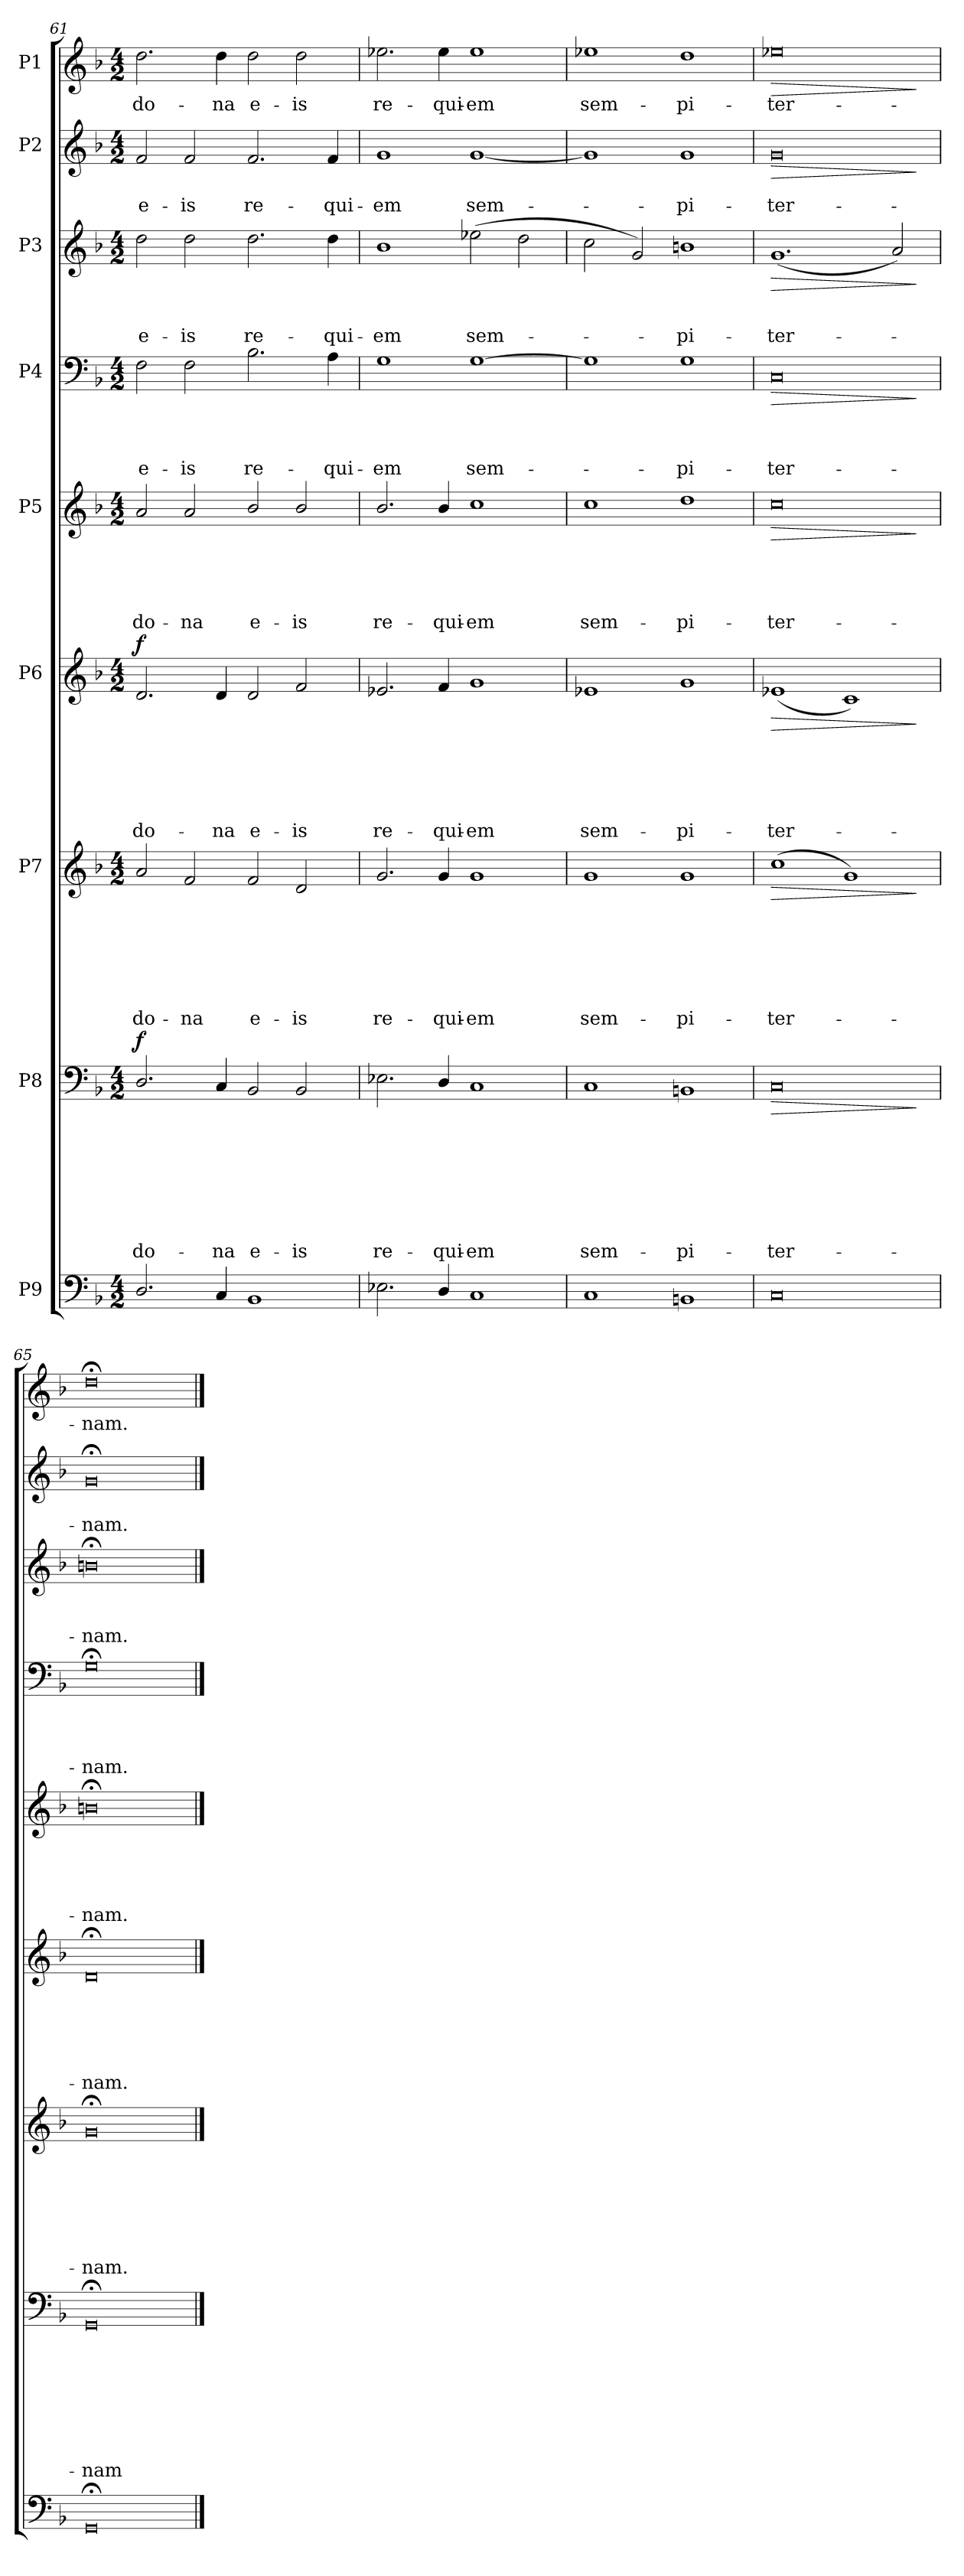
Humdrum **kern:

**kern	**kern	**text	**text	**text	**text	**text	**text	**text	**text	**dynam	**kern	**text	**text	**text	**text	**text	**text	**text	**dynam	**kern	**text	**text	**text	**text	**text	**text	**dynam	**kern	**text	**text	**text	**text	**text	**dynam	**kern	**text	**text	**text	**text	**dynam	**kern	**text	**text	**text	**dynam	**kern	**text	**text	**dynam	**kern	**text	**dynam
*part9	*part8	*part8	*part8	*part8	*part8	*part8	*part8	*part8	*part8	*part8	*part7	*part7	*part7	*part7	*part7	*part7	*part7	*part7	*part7	*part6	*part6	*part6	*part6	*part6	*part6	*part6	*part6	*part5	*part5	*part5	*part5	*part5	*part5	*part5	*part4	*part4	*part4	*part4	*part4	*part4	*part3	*part3	*part3	*part3	*part3	*part2	*part2	*part2	*part2	*part1	*part1	*part1
*staff9	*staff8	*staff8	*staff8	*staff8	*staff8	*staff8	*staff8	*staff8	*staff8	*staff8	*staff7	*staff7	*staff7	*staff7	*staff7	*staff7	*staff7	*staff7	*staff7	*staff6	*staff6	*staff6	*staff6	*staff6	*staff6	*staff6	*staff6	*staff5	*staff5	*staff5	*staff5	*staff5	*staff5	*staff5	*staff4	*staff4	*staff4	*staff4	*staff4	*staff4	*staff3	*staff3	*staff3	*staff3	*staff3	*staff2	*staff2	*staff2	*staff2	*staff1	*staff1	*staff1
*I"P9	*I"P8	*	*	*	*	*	*	*	*	*	*I"P7	*	*	*	*	*	*	*	*	*I"P6	*	*	*	*	*	*	*	*I"P5	*	*	*	*	*	*	*I"P4	*	*	*	*	*	*I"P3	*	*	*	*	*I"P2	*	*	*	*I"P1	*	*
*clefF4	*clefF4	*	*	*	*	*	*	*	*	*	*clefG2	*	*	*	*	*	*	*	*	*clefG2	*	*	*	*	*	*	*	*clefG2	*	*	*	*	*	*	*clefF4	*	*	*	*	*	*clefG2	*	*	*	*	*clefG2	*	*	*	*clefG2	*	*
*	*	*	*	*	*	*	*	*	*	*	*ITrd7c12	*	*	*	*	*	*	*	*	*	*	*	*	*	*	*	*	*	*	*	*	*	*	*	*	*	*	*	*	*	*ITrd7c12	*	*	*	*	*	*	*	*	*	*	*
*k[b-]	*k[b-]	*	*	*	*	*	*	*	*	*	*k[b-]	*	*	*	*	*	*	*	*	*k[b-]	*	*	*	*	*	*	*	*k[b-]	*	*	*	*	*	*	*k[b-]	*	*	*	*	*	*k[b-]	*	*	*	*	*k[b-]	*	*	*	*k[b-]	*	*
*F:	*F:	*	*	*	*	*	*	*	*	*	*F:	*	*	*	*	*	*	*	*	*F:	*	*	*	*	*	*	*	*F:	*	*	*	*	*	*	*F:	*	*	*	*	*	*F:	*	*	*	*	*F:	*	*	*	*F:	*	*
*M4/2	*M4/2	*	*	*	*	*	*	*	*	*	*M4/2	*	*	*	*	*	*	*	*	*M4/2	*	*	*	*	*	*	*	*M4/2	*	*	*	*	*	*	*M4/2	*	*	*	*	*	*M4/2	*	*	*	*	*M4/2	*	*	*	*M4/2	*	*
=61	=61	=61	=61	=61	=61	=61	=61	=61	=61	=61	=61	=61	=61	=61	=61	=61	=61	=61	=61	=61	=61	=61	=61	=61	=61	=61	=61	=61	=61	=61	=61	=61	=61	=61	=61	=61	=61	=61	=61	=61	=61	=61	=61	=61	=61	=61	=61	=61	=61	=61	=61	=61
*^	*	*	*	*	*	*	*	*	*	*	*	*	*	*	*	*	*	*	*	*	*	*	*	*	*	*	*	*	*	*	*	*	*	*	*	*	*	*	*	*	*	*	*	*	*	*	*	*	*	*	*	*
*	*^	*	*	*	*	*	*	*	*	*	*	*	*	*	*	*	*	*	*	*	*	*	*	*	*	*	*	*	*	*	*	*	*	*	*	*	*	*	*	*	*	*	*	*	*	*	*	*	*	*	*	*	*
!	!	!	!	!	!	!	!	!	!	!	!LO:LY:b	!LO:DY:a	!	!	!	!	!	!	!	!LO:LY:b	!	!	!	!	!	!	!	!LO:LY:b	!LO:DY:a	!	!	!	!	!	!LO:LY:b	!	!	!	!	!	!LO:LY:b	!	!	!	!	!LO:LY:b	!	!	!	!LO:LY:b	!	!	!LO:LY:b	!
2.D/	0ryy	0ryy	2.D/	.	.	.	.	.	.	.	do-	f	2A/	.	.	.	.	.	.	do-	.	2.d/	.	.	.	.	.	do-	f	2a/	.	.	.	.	do-	.	2F\	.	.	.	e-	.	2d\	.	.	e-	.	2f/	.	e-	.	2.dd\	do-	.
!	!	!	!	!	!	!	!	!	!	!	!	!	!	!	!	!	!	!	!	!LO:LY:b	!	!	!	!	!	!	!	!	!	!	!	!	!	!	!LO:LY:b	!	!	!	!	!	!LO:LY:b	!	!	!	!	!LO:LY:b	!	!	!	!LO:LY:b	!	!	!	!
.	.	.	.	.	.	.	.	.	.	.	.	.	2F/	.	.	.	.	.	.	-na	.	.	.	.	.	.	.	.	.	2a/	.	.	.	.	-na	.	2F\	.	.	.	-is	.	2d\	.	.	-is	.	2f/	.	-is	.	.	.	.
!	!	!	!	!	!	!	!	!	!	!	!LO:LY:b	!	!	!	!	!	!	!	!	!	!	!	!	!	!	!	!	!LO:LY:b	!	!	!	!	!	!	!	!	!	!	!	!	!	!	!	!	!	!	!	!	!	!	!	!	!LO:LY:b	!
4C/	.	.	4C/	.	.	.	.	.	.	.	-na	.	.	.	.	.	.	.	.	.	.	4d/	.	.	.	.	.	-na	.	.	.	.	.	.	.	.	.	.	.	.	.	.	.	.	.	.	.	.	.	.	.	4dd\	-na	.
!	!	!	!	!	!	!	!	!	!	!	!LO:LY:b	!	!	!	!	!	!	!	!	!LO:LY:b	!	!	!	!	!	!	!	!LO:LY:b	!	!	!	!	!	!	!LO:LY:b	!	!	!	!	!	!LO:LY:b	!	!	!	!	!LO:LY:b	!	!	!	!LO:LY:b	!	!	!LO:LY:b	!
1BB-	.	.	2BB-/	.	.	.	.	.	.	.	e-	.	2F/	.	.	.	.	.	.	e-	.	2d/	.	.	.	.	.	e-	.	2b-/	.	.	.	.	e-	.	2.B-\	.	.	.	re-	.	2.d\	.	.	re-	.	2.f/	.	re-	.	2dd\	e-	.
!	!	!	!	!	!	!	!	!	!	!	!LO:LY:b	!	!	!	!	!	!	!	!	!LO:LY:b	!	!	!	!	!	!	!	!LO:LY:b	!	!	!	!	!	!	!LO:LY:b	!	!	!	!	!	!	!	!	!	!	!	!	!	!	!	!	!	!LO:LY:b	!
.	.	.	2BB-/	.	.	.	.	.	.	.	-is	.	2D/	.	.	.	.	.	.	-is	.	2f/	.	.	.	.	.	-is	.	2b-/	.	.	.	.	-is	.	.	.	.	.	.	.	.	.	.	.	.	.	.	.	.	2dd\	-is	.
!	!	!	!	!	!	!	!	!	!	!	!	!	!	!	!	!	!	!	!	!	!	!	!	!	!	!	!	!	!	!	!	!	!	!	!	!	!	!	!	!	!LO:LY:b	!	!	!	!	!LO:LY:b	!	!	!	!LO:LY:b	!	!	!	!
.	.	.	.	.	.	.	.	.	.	.	.	.	.	.	.	.	.	.	.	.	.	.	.	.	.	.	.	.	.	.	.	.	.	.	.	.	4A\	.	.	.	-qui-	.	4d\	.	.	-qui-	.	4f/	.	-qui-	.	.	.	.
=62	=62	=62	=62	=62	=62	=62	=62	=62	=62	=62	=62	=62	=62	=62	=62	=62	=62	=62	=62	=62	=62	=62	=62	=62	=62	=62	=62	=62	=62	=62	=62	=62	=62	=62	=62	=62	=62	=62	=62	=62	=62	=62	=62	=62	=62	=62	=62	=62	=62	=62	=62	=62	=62	=62
!	!	!	!	!	!	!	!	!	!	!	!LO:LY:b	!	!	!	!	!	!	!	!	!LO:LY:b	!	!	!	!	!	!	!	!LO:LY:b	!	!	!	!	!	!	!LO:LY:b	!	!	!	!	!	!LO:LY:b	!	!	!	!	!LO:LY:b	!	!	!	!LO:LY:b	!	!	!LO:LY:b	!
2.E-X\	0ryy	0ryy	2.E-X\	.	.	.	.	.	.	.	re-	.	2.G/	.	.	.	.	.	.	re-	.	2.e-X/	.	.	.	.	.	re-	.	2.b-/	.	.	.	.	re-	.	1G	.	.	.	-em	.	1B-	.	.	-em	.	1g	.	-em	.	2.ee-X\	re-	.
!	!	!	!	!	!	!	!	!	!	!	!LO:LY:b	!	!	!	!	!	!	!	!	!LO:LY:b	!	!	!	!	!	!	!	!LO:LY:b	!	!	!	!	!	!	!LO:LY:b	!	!	!	!	!	!	!	!	!	!	!	!	!	!	!	!	!	!LO:LY:b	!
4D/	.	.	4D/	.	.	.	.	.	.	.	-qui-	.	4G/	.	.	.	.	.	.	-qui-	.	4f/	.	.	.	.	.	-qui-	.	4b-/	.	.	.	.	-qui-	.	.	.	.	.	.	.	.	.	.	.	.	.	.	.	.	4ee-\	-qui-	.
!	!	!	!	!	!	!	!	!	!	!	!LO:LY:b	!	!	!	!	!	!	!	!	!LO:LY:b	!	!	!	!	!	!	!	!LO:LY:b	!	!	!	!	!	!	!LO:LY:b	!	!	!	!	!	!LO:LY:b	!	!	!	!	!LO:LY:b	!	!	!	!LO:LY:b	!	!	!LO:LY:b	!
1C	.	.	1C	.	.	.	.	.	.	.	-em	.	1G	.	.	.	.	.	.	-em	.	1g	.	.	.	.	.	-em	.	1cc	.	.	.	.	-em	.	[>1G	.	.	.	sem-	.	(>2e-X\	.	.	sem-	.	[<1g	.	sem-	.	1ee-	-em	.
.	.	.	.	.	.	.	.	.	.	.	.	.	.	.	.	.	.	.	.	.	.	.	.	.	.	.	.	.	.	.	.	.	.	.	.	.	.	.	.	.	.	.	2d\	.	.	.	.	.	.	.	.	.	.	.
=63	=63	=63	=63	=63	=63	=63	=63	=63	=63	=63	=63	=63	=63	=63	=63	=63	=63	=63	=63	=63	=63	=63	=63	=63	=63	=63	=63	=63	=63	=63	=63	=63	=63	=63	=63	=63	=63	=63	=63	=63	=63	=63	=63	=63	=63	=63	=63	=63	=63	=63	=63	=63	=63	=63
!	!	!	!	!	!	!	!	!	!	!	!LO:LY:b	!	!	!	!	!	!	!	!	!LO:LY:b	!	!	!	!	!	!	!	!LO:LY:b	!	!	!	!	!	!	!LO:LY:b	!	!	!	!	!	!	!	!	!	!	!	!	!	!	!	!	!	!LO:LY:b	!
1C	0ryy	0ryy	1C	.	.	.	.	.	.	.	sem-	.	1G	.	.	.	.	.	.	sem-	.	1e-X	.	.	.	.	.	sem-	.	1cc	.	.	.	.	sem-	.	1G]	.	.	.	.	.	2c\	.	.	.	.	1g]	.	.	.	1ee-X	sem-	.
.	.	.	.	.	.	.	.	.	.	.	.	.	.	.	.	.	.	.	.	.	.	.	.	.	.	.	.	.	.	.	.	.	.	.	.	.	.	.	.	.	.	.	2G/)	.	.	.	.	.	.	.	.	.	.	.
!	!	!	!	!	!	!	!	!	!	!	!LO:LY:b	!	!	!	!	!	!	!	!	!LO:LY:b	!	!	!	!	!	!	!	!LO:LY:b	!	!	!	!	!	!	!LO:LY:b	!	!	!	!	!	!LO:LY:b	!	!	!	!	!LO:LY:b	!	!	!	!LO:LY:b	!	!	!LO:LY:b	!
1BBn	.	.	1BBn	.	.	.	.	.	.	.	-pi-	.	1G	.	.	.	.	.	.	-pi-	.	1g	.	.	.	.	.	-pi-	.	1dd	.	.	.	.	-pi-	.	1G	.	.	.	-pi-	.	1Bn	.	.	-pi-	.	1g	.	-pi-	.	1dd	-pi-	.
=64	=64	=64	=64	=64	=64	=64	=64	=64	=64	=64	=64	=64	=64	=64	=64	=64	=64	=64	=64	=64	=64	=64	=64	=64	=64	=64	=64	=64	=64	=64	=64	=64	=64	=64	=64	=64	=64	=64	=64	=64	=64	=64	=64	=64	=64	=64	=64	=64	=64	=64	=64	=64	=64	=64
!	!	!	!	!	!	!	!	!	!	!	!LO:LY:b	!LO:HP:b	!	!	!	!	!	!	!	!LO:LY:b	!LO:HP:b	!	!	!	!	!	!	!LO:LY:b	!LO:HP:b	!	!	!	!	!	!LO:LY:b	!LO:HP:b	!	!	!	!	!LO:LY:b	!LO:HP:b	!	!	!	!LO:LY:b	!LO:HP:b	!	!	!LO:LY:b	!LO:HP:b	!	!LO:LY:b	!LO:HP:b
0C	0ryy	0ryy	0C	.	.	.	.	.	.	.	-ter-	>	(>1c	.	.	.	.	.	.	-ter-	>	(<1e-X	.	.	.	.	.	-ter-	>	0cc	.	.	.	.	-ter-	>	0C	.	.	.	-ter-	>	(<1.G	.	.	-ter-	>	0g	.	-ter-	>	0ee-X	-ter-	>
.	.	.	.	.	.	.	.	.	.	.	.	.	1G)	.	.	.	.	.	.	.	.	1c)	.	.	.	.	.	.	.	.	.	.	.	.	.	.	.	.	.	.	.	.	.	.	.	.	.	.	.	.	.	.	.	.
.	.	.	.	.	.	.	.	.	.	.	.	.	.	.	.	.	.	.	.	.	.	.	.	.	.	.	.	.	.	.	.	.	.	.	.	.	.	.	.	.	.	.	2A/)	.	.	.	.	.	.	.	.	.	.	.
*v	*v	*v	*	*	*	*	*	*	*	*	*	*	*	*	*	*	*	*	*	*	*	*	*	*	*	*	*	*	*	*	*	*	*	*	*	*	*	*	*	*	*	*	*	*	*	*	*	*	*	*	*	*	*	*
.	.	.	.	.	.	.	.	.	.	]	.	.	.	.	.	.	.	.	]	.	.	.	.	.	.	.	]	.	.	.	.	.	.	]	.	.	.	.	.	]	.	.	.	.	]	.	.	.	]	.	.	]
=65	=65	=65	=65	=65	=65	=65	=65	=65	=65	=65	=65	=65	=65	=65	=65	=65	=65	=65	=65	=65	=65	=65	=65	=65	=65	=65	=65	=65	=65	=65	=65	=65	=65	=65	=65	=65	=65	=65	=65	=65	=65	=65	=65	=65	=65	=65	=65	=65	=65	=65	=65	=65
*^	*	*	*	*	*	*	*	*	*	*	*	*	*	*	*	*	*	*	*	*	*	*	*	*	*	*	*	*	*	*	*	*	*	*	*	*	*	*	*	*	*	*	*	*	*	*	*	*	*	*	*	*
*	*^	*	*	*	*	*	*	*	*	*	*	*	*	*	*	*	*	*	*	*	*	*	*	*	*	*	*	*	*	*	*	*	*	*	*	*	*	*	*	*	*	*	*	*	*	*	*	*	*	*	*	*	*
!	!	!	!	!	!	!	!	!	!	!	!LO:LY:b	!	!	!	!	!	!	!	!	!LO:LY:b	!	!	!	!	!	!	!	!LO:LY:b	!	!	!	!	!	!	!LO:LY:b	!	!	!	!	!	!LO:LY:b	!	!	!	!	!LO:LY:b	!	!	!	!LO:LY:b	!	!	!LO:LY:b	!
0GG;	0ryy	0ryy	0GG;	.	.	.	.	.	.	.	-nam	.	0G;	.	.	.	.	.	.	-nam.	.	0d;	.	.	.	.	.	-nam.	.	0bn;<	.	.	.	.	-nam.	.	0G;<	.	.	.	-nam.	.	0Bn;<	.	.	-nam.	.	0g;	.	-nam.	.	0dd;<	-nam.	.
*v	*v	*v	*	*	*	*	*	*	*	*	*	*	*	*	*	*	*	*	*	*	*	*	*	*	*	*	*	*	*	*	*	*	*	*	*	*	*	*	*	*	*	*	*	*	*	*	*	*	*	*	*	*	*	*
==	==	==	==	==	==	==	==	==	==	==	==	==	==	==	==	==	==	==	==	==	==	==	==	==	==	==	==	==	==	==	==	==	==	==	==	==	==	==	==	==	==	==	==	==	==	==	==	==	==	==	==	==
*-	*-	*-	*-	*-	*-	*-	*-	*-	*-	*-	*-	*-	*-	*-	*-	*-	*-	*-	*-	*-	*-	*-	*-	*-	*-	*-	*-	*-	*-	*-	*-	*-	*-	*-	*-	*-	*-	*-	*-	*-	*-	*-	*-	*-	*-	*-	*-	*-	*-	*-	*-	*-
